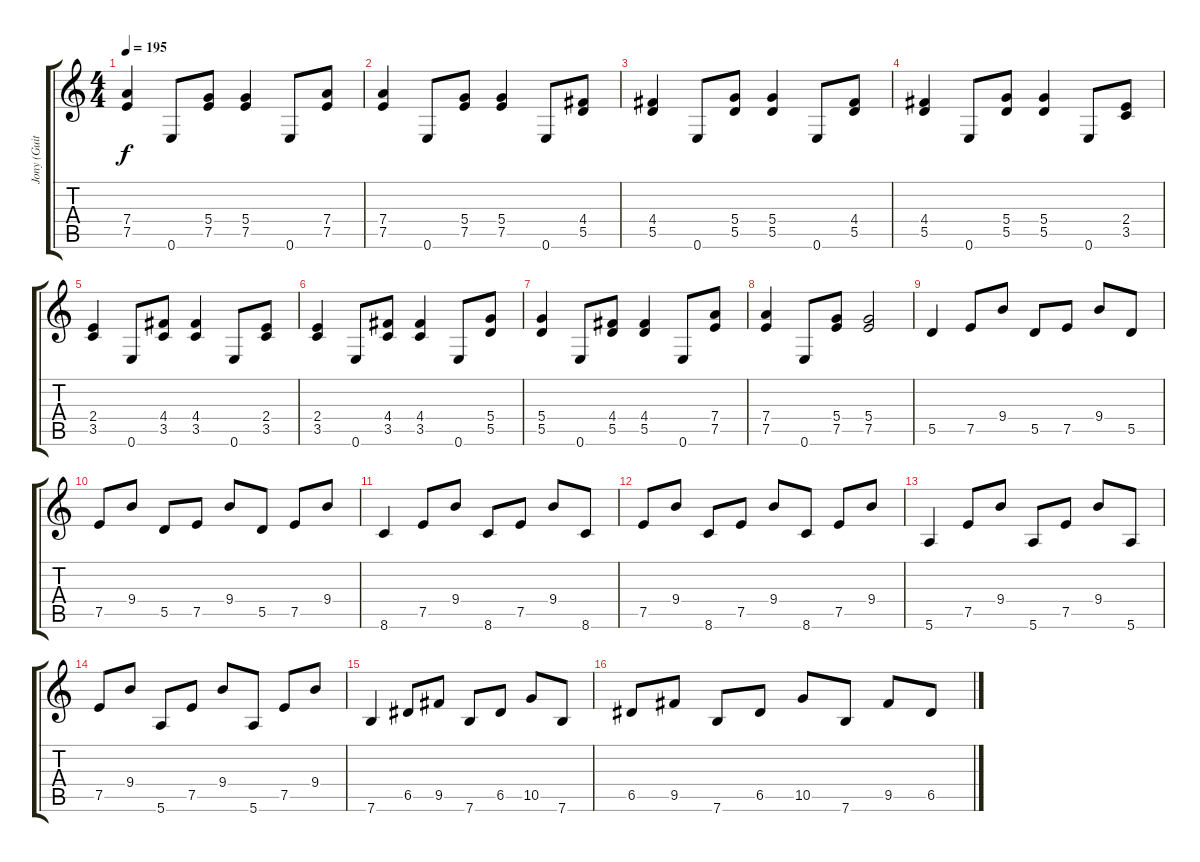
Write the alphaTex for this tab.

\track ("Jony (Guitar)" "Jony (Guit") {instrument overdrivenguitar}
\staff {score tabs}
\tuning (E4 B3 G3 D3 A2 E2) {hide}
\ts (4 4)
\tempo 195
\clef g2
\ks c
(7.4 7.5).4{dy f} 0.6.8 (5.4 7.5).8 (5.4 7.5).4 0.6.8 (7.4 7.5).8 |
(7.4 7.5).4 0.6.8 (5.4 7.5).8 (5.4 7.5).4 0.6.8 (4.4 5.5).8 |
(4.4 5.5).4 0.6.8 (5.4 5.5).8 (5.4 5.5).4 0.6.8 (4.4 5.5).8 |
(4.4 5.5).4 0.6.8 (5.4 5.5).8 (5.4 5.5).4 0.6.8 (2.4 3.5).8 |
(2.4 3.5).4 0.6.8 (4.4 3.5).8 (4.4 3.5).4 0.6.8 (2.4 3.5).8 |
(2.4 3.5).4 0.6.8 (4.4 3.5).8 (4.4 3.5).4 0.6.8 (5.4 5.5).8 |
(5.4 5.5).4 0.6.8 (4.4 5.5).8 (4.4 5.5).4 0.6.8 (7.4 7.5).8 |
(7.4 7.5).4 0.6.8 (5.4 7.5).8 (5.4 7.5).2 |
5.5.4 7.5.8 9.4.8 5.5.8 7.5.8 9.4.8 5.5.8 |
7.5.8 9.4.8 5.5.8 7.5.8 9.4.8 5.5.8 7.5.8 9.4.8 |
8.6.4 7.5.8 9.4.8 8.6.8 7.5.8 9.4.8 8.6.8 |
7.5.8 9.4.8 8.6.8 7.5.8 9.4.8 8.6.8 7.5.8 9.4.8 |
5.6.4 7.5.8 9.4.8 5.6.8 7.5.8 9.4.8 5.6.8 |
7.5.8 9.4.8 5.6.8 7.5.8 9.4.8 5.6.8 7.5.8 9.4.8 |
7.6.4 6.5.8 9.5.8 7.6.8 6.5.8 10.5.8 7.6.8 |
6.5.8 9.5.8 7.6.8 6.5.8 10.5.8 7.6.8 9.5.8 6.5.8
